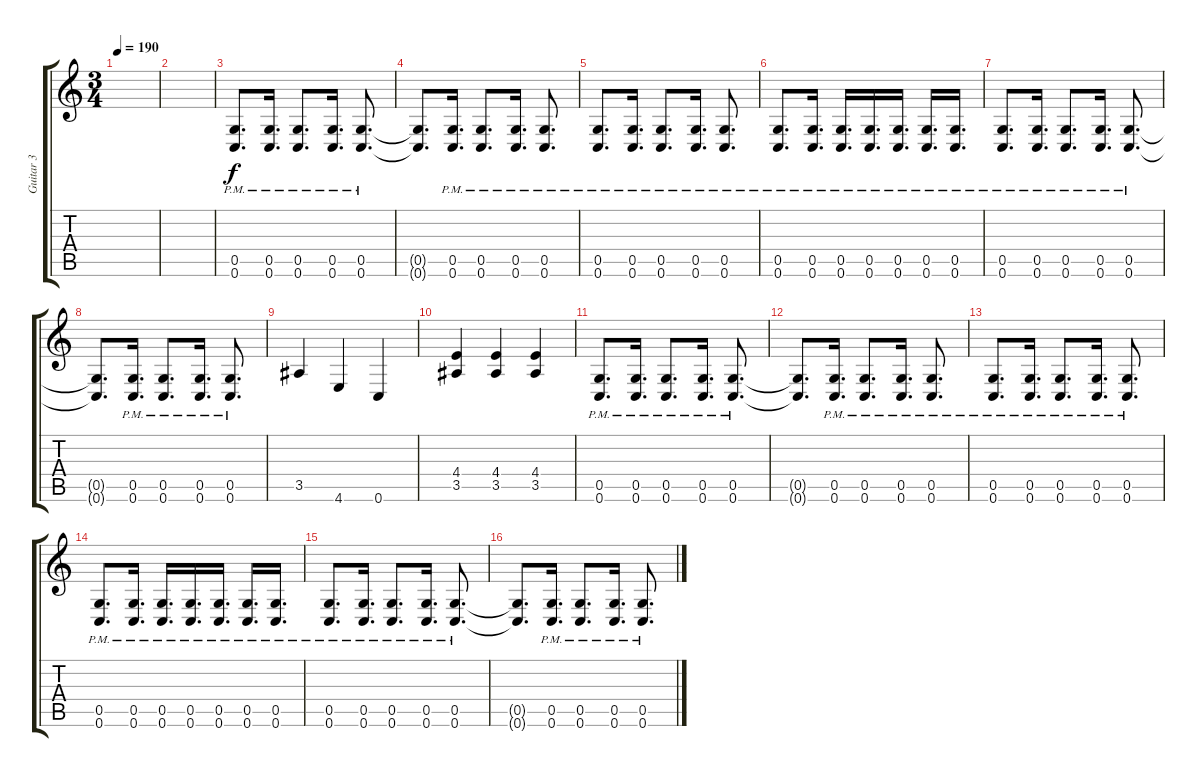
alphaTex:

\track ("Guitar 3" "Guitar 3") {instrument distortionguitar}
\staff {score tabs}
\tuning (D4 A3 F3 C3 G2 C2) {hide}
\ts (3 4)
\tempo 190
\clef g2
\ks c
|
|
(0.5{pm} 0.6{pm}).8{d} (0.5{pm} 0.6{pm}).16{d} (0.5{pm} 0.6{pm}).8{d} (0.5{pm} 0.6{pm}).16{d} (0.5{pm} 0.6{pm}).8{d} |
(0.5{t} 0.6{t}).8{d} (0.5{pm} 0.6{pm}).16{d} (0.5{pm} 0.6{pm}).8{d} (0.5{pm} 0.6{pm}).16{d} (0.5{pm} 0.6{pm}).8{d} |
(0.5{pm} 0.6{pm}).8{d} (0.5{pm} 0.6{pm}).16{d} (0.5{pm} 0.6{pm}).8{d} (0.5{pm} 0.6{pm}).16{d} (0.5{pm} 0.6{pm}).8{d} |
(0.5{pm} 0.6{pm}).8{d} (0.5{pm} 0.6{pm}).16{d} (0.5{pm} 0.6{pm}).16{d} (0.5{pm} 0.6{pm}).16{d} (0.5{pm} 0.6{pm}).16{d} (0.5{pm} 0.6{pm}).16{d} (0.5{pm} 0.6{pm}).16{d} |
(0.5{pm} 0.6{pm}).8{d} (0.5{pm} 0.6{pm}).16{d} (0.5{pm} 0.6{pm}).8{d} (0.5{pm} 0.6{pm}).16{d} (0.5{pm} 0.6{pm}).8{d} |
(0.5{t} 0.6{t}).8{d} (0.5{pm} 0.6{pm}).16{d} (0.5{pm} 0.6{pm}).8{d} (0.5{pm} 0.6{pm}).16{d} (0.5{pm} 0.6{pm}).8{d} |
3.5.4 4.6.4 0.6.4 |
(4.4 3.5).4 (4.4 3.5).4 (4.4 3.5).4 |
(0.5{pm} 0.6{pm}).8{d} (0.5{pm} 0.6{pm}).16{d} (0.5{pm} 0.6{pm}).8{d} (0.5{pm} 0.6{pm}).16{d} (0.5{pm} 0.6{pm}).8{d} |
(0.5{t} 0.6{t}).8{d} (0.5{pm} 0.6{pm}).16{d} (0.5{pm} 0.6{pm}).8{d} (0.5{pm} 0.6{pm}).16{d} (0.5{pm} 0.6{pm}).8{d} |
(0.5{pm} 0.6{pm}).8{d} (0.5{pm} 0.6{pm}).16{d} (0.5{pm} 0.6{pm}).8{d} (0.5{pm} 0.6{pm}).16{d} (0.5{pm} 0.6{pm}).8{d} |
(0.5{pm} 0.6{pm}).8{d} (0.5{pm} 0.6{pm}).16{d} (0.5{pm} 0.6{pm}).16{d} (0.5{pm} 0.6{pm}).16{d} (0.5{pm} 0.6{pm}).16{d} (0.5{pm} 0.6{pm}).16{d} (0.5{pm} 0.6{pm}).16{d} |
(0.5{pm} 0.6{pm}).8{d} (0.5{pm} 0.6{pm}).16{d} (0.5{pm} 0.6{pm}).8{d} (0.5{pm} 0.6{pm}).16{d} (0.5{pm} 0.6{pm}).8{d} |
(0.5{t} 0.6{t}).8{d} (0.5{pm} 0.6{pm}).16{d} (0.5{pm} 0.6{pm}).8{d} (0.5{pm} 0.6{pm}).16{d} (0.5{pm} 0.6{pm}).8{d}
